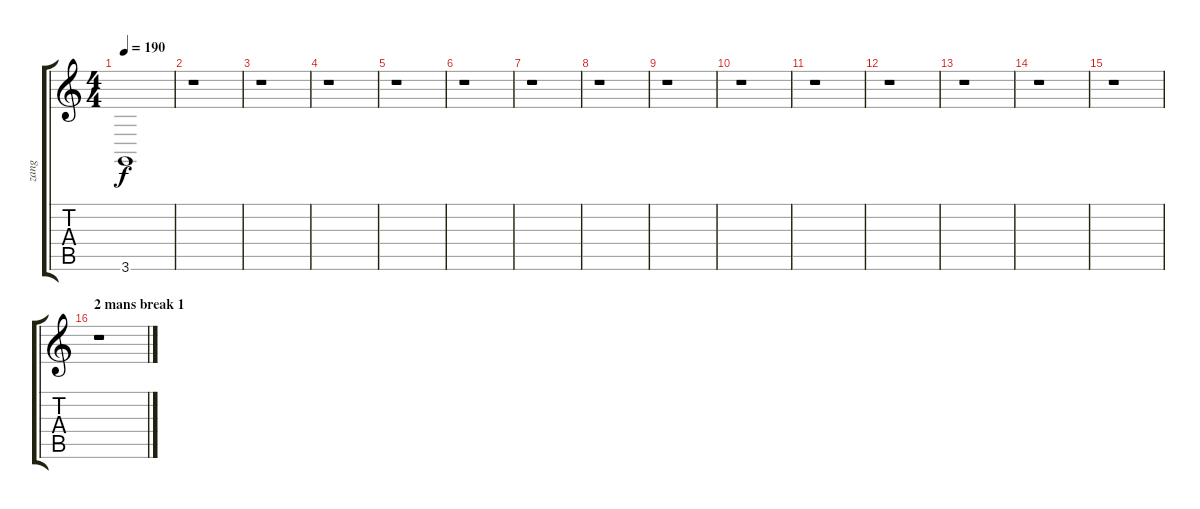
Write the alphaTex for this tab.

\track ("zang" "zang") {instrument oboe}
\staff {score tabs}
\tuning (E4 B3 G3 D3 A2 E2) {hide}
\ts (4 4)
\tempo 190
\clef g2
\ks c
3.6{t}.1{dy f} |
r.1 |
r.1 |
r.1 |
r.1 |
r.1 |
r.1 |
r.1 |
r.1 |
r.1 |
r.1 |
r.1 |
r.1 |
r.1 |
r.1 |
\section ("" "2 mans break 1")
r.1
